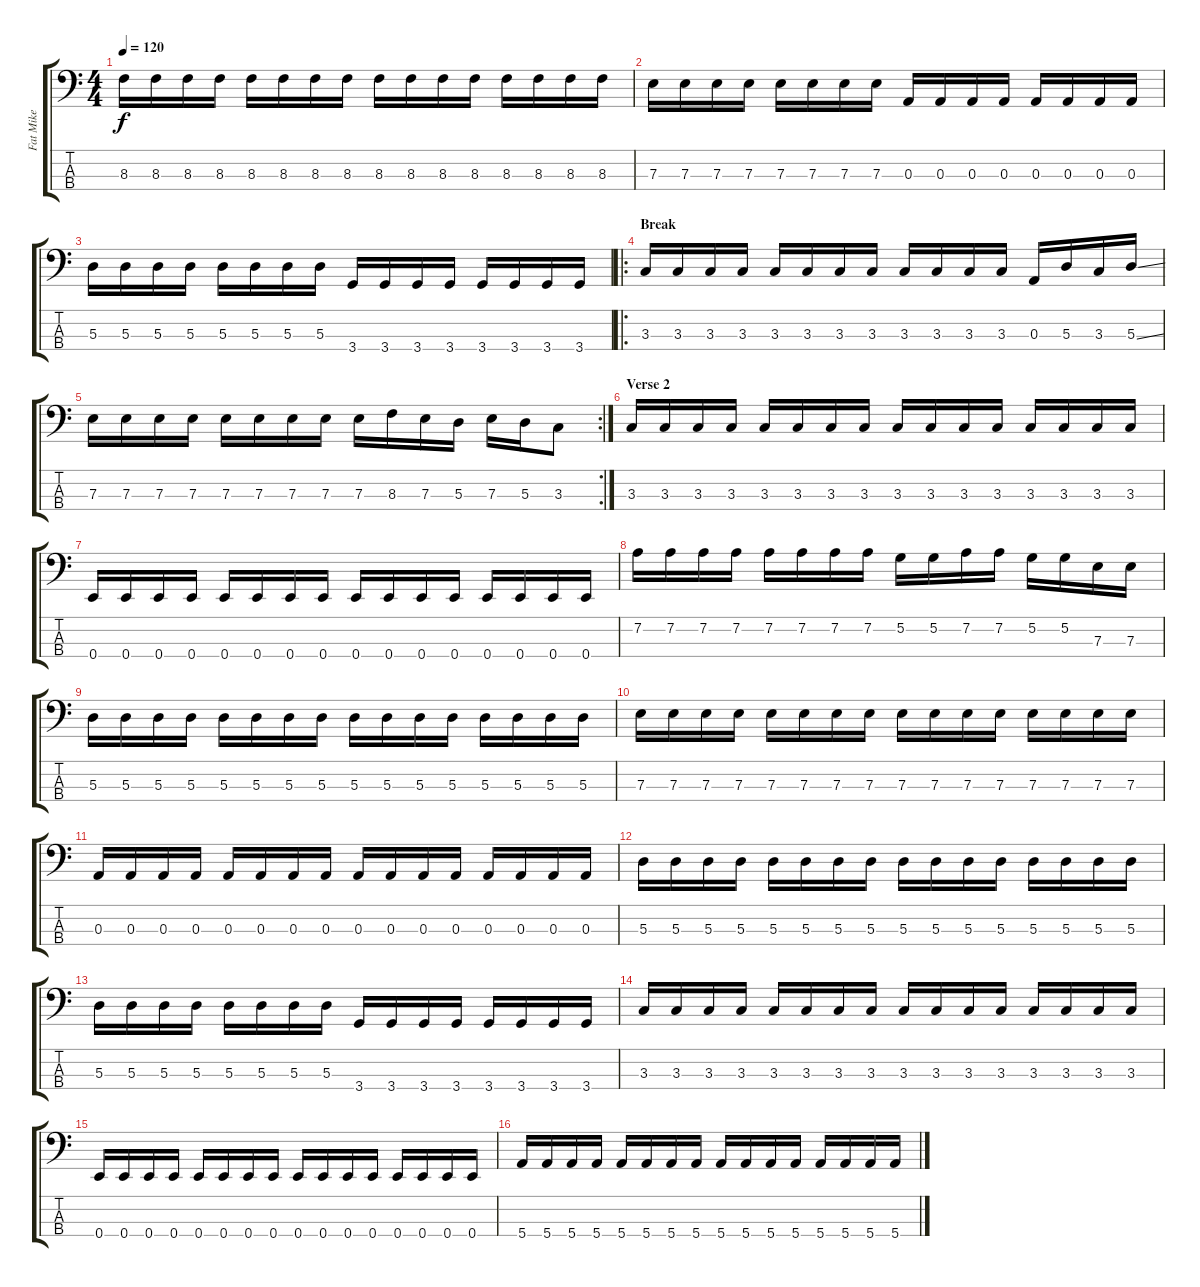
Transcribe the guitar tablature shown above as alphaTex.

\track ("Fat Mike" "Fat Mike") {instrument electricbasspick}
\staff {score tabs}
\tuning (G2 D2 A1 E1) {hide}
\ts (4 4)
\tempo 120
\clef f4
\ks c
8.3.16{dy f} 8.3.16 8.3.16 8.3.16 8.3.16 8.3.16 8.3.16 8.3.16 8.3.16 8.3.16 8.3.16 8.3.16 8.3.16 8.3.16 8.3.16 8.3.16 |
7.3.16 7.3.16 7.3.16 7.3.16 7.3.16 7.3.16 7.3.16 7.3.16 0.3.16 0.3.16 0.3.16 0.3.16 0.3.16 0.3.16 0.3.16 0.3.16 |
5.3.16 5.3.16 5.3.16 5.3.16 5.3.16 5.3.16 5.3.16 5.3.16 3.4.16 3.4.16 3.4.16 3.4.16 3.4.16 3.4.16 3.4.16 3.4.16 |
\ro
\section ("" "Break")
3.3.16 3.3.16 3.3.16 3.3.16 3.3.16 3.3.16 3.3.16 3.3.16 3.3.16 3.3.16 3.3.16 3.3.16 0.3.16 5.3.16 3.3.16 5.3{ss}.16 |
\rc 2
7.3.16 7.3.16 7.3.16 7.3.16 7.3.16 7.3.16 7.3.16 7.3.16 7.3.16 8.3.16 7.3.16 5.3.16 7.3.16 5.3.16 3.3.8 |
\section ("" "Verse 2")
3.3.16 3.3.16 3.3.16 3.3.16 3.3.16 3.3.16 3.3.16 3.3.16 3.3.16 3.3.16 3.3.16 3.3.16 3.3.16 3.3.16 3.3.16 3.3.16 |
0.4.16 0.4.16 0.4.16 0.4.16 0.4.16 0.4.16 0.4.16 0.4.16 0.4.16 0.4.16 0.4.16 0.4.16 0.4.16 0.4.16 0.4.16 0.4.16 |
7.2.16 7.2.16 7.2.16 7.2.16 7.2.16 7.2.16 7.2.16 7.2.16 5.2.16 5.2.16 7.2.16 7.2.16 5.2.16 5.2.16 7.3.16 7.3.16 |
5.3.16 5.3.16 5.3.16 5.3.16 5.3.16 5.3.16 5.3.16 5.3.16 5.3.16 5.3.16 5.3.16 5.3.16 5.3.16 5.3.16 5.3.16 5.3.16 |
7.3.16 7.3.16 7.3.16 7.3.16 7.3.16 7.3.16 7.3.16 7.3.16 7.3.16 7.3.16 7.3.16 7.3.16 7.3.16 7.3.16 7.3.16 7.3.16 |
0.3.16 0.3.16 0.3.16 0.3.16 0.3.16 0.3.16 0.3.16 0.3.16 0.3.16 0.3.16 0.3.16 0.3.16 0.3.16 0.3.16 0.3.16 0.3.16 |
5.3.16 5.3.16 5.3.16 5.3.16 5.3.16 5.3.16 5.3.16 5.3.16 5.3.16 5.3.16 5.3.16 5.3.16 5.3.16 5.3.16 5.3.16 5.3.16 |
5.3.16 5.3.16 5.3.16 5.3.16 5.3.16 5.3.16 5.3.16 5.3.16 3.4.16 3.4.16 3.4.16 3.4.16 3.4.16 3.4.16 3.4.16 3.4.16 |
3.3.16 3.3.16 3.3.16 3.3.16 3.3.16 3.3.16 3.3.16 3.3.16 3.3.16 3.3.16 3.3.16 3.3.16 3.3.16 3.3.16 3.3.16 3.3.16 |
0.4.16 0.4.16 0.4.16 0.4.16 0.4.16 0.4.16 0.4.16 0.4.16 0.4.16 0.4.16 0.4.16 0.4.16 0.4.16 0.4.16 0.4.16 0.4.16 |
5.4.16 5.4.16 5.4.16 5.4.16 5.4.16 5.4.16 5.4.16 5.4.16 5.4.16 5.4.16 5.4.16 5.4.16 5.4.16 5.4.16 5.4.16 5.4.16
